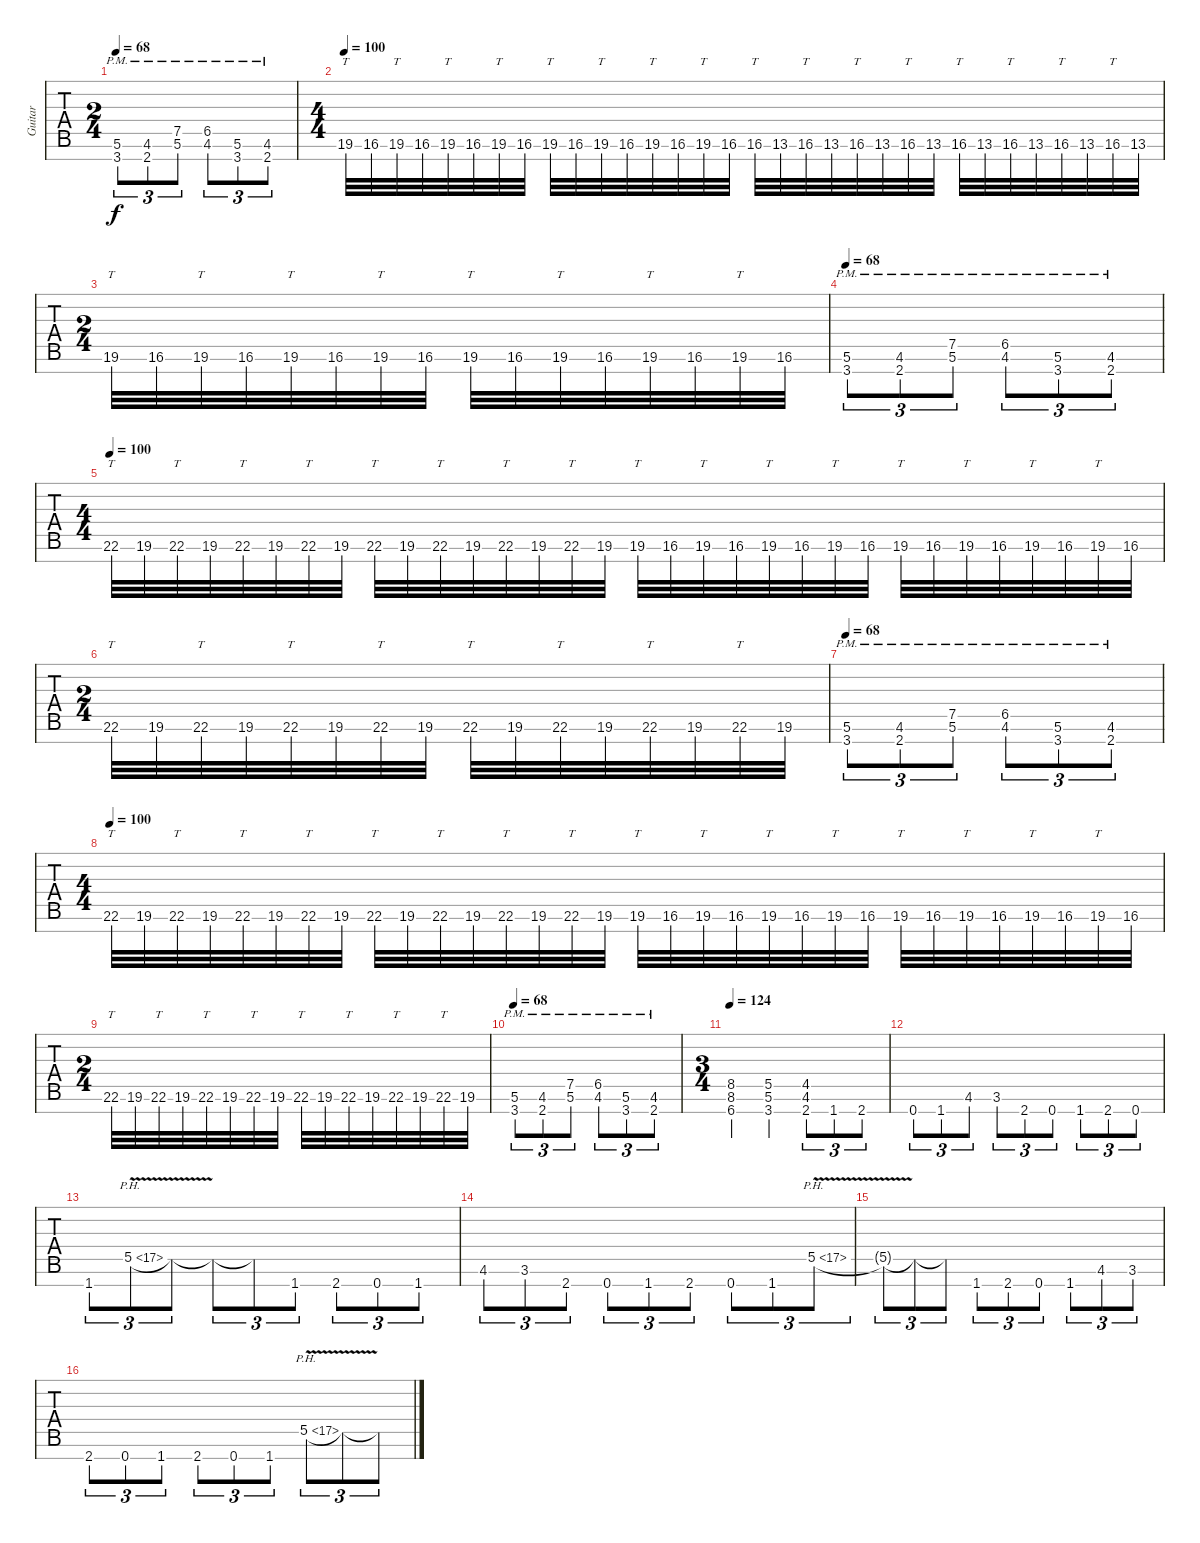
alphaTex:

\track ("Guitar" "Guitar") {instrument overdrivenguitar}
\staff {tabs}
\tuning (Eb4 Bb3 Gb3 Db3 Ab2 Eb2 Bb1) {hide}
\ts (2 4)
\tempo 68
\clef f4
\ks c
(5.6{pm} 3.7{pm}).8{tu (3 2) dy f} (4.6{pm} 2.7{pm}).8{tu (3 2)} (7.5{pm} 5.6{pm}).8{tu (3 2)} (6.5{pm} 4.6{pm}).8{tu (3 2)} (5.6{pm} 3.7{pm}).8{tu (3 2)} (4.6{pm} 2.7{pm}).8{tu (3 2)} |
\ts (4 4)
\tempo 100
19.6.32{tt} 16.6.32 19.6.32{tt} 16.6.32 19.6.32{tt} 16.6.32 19.6.32{tt} 16.6.32 19.6.32{tt} 16.6.32 19.6.32{tt} 16.6.32 19.6.32{tt} 16.6.32 19.6.32{tt} 16.6.32 16.6.32{tt} 13.6.32 16.6.32{tt} 13.6.32 16.6.32{tt} 13.6.32 16.6.32{tt} 13.6.32 16.6.32{tt} 13.6.32 16.6.32{tt} 13.6.32 16.6.32{tt} 13.6.32 16.6.32{tt} 13.6.32 |
\ts (2 4)
19.6.32{tt} 16.6.32 19.6.32{tt} 16.6.32 19.6.32{tt} 16.6.32 19.6.32{tt} 16.6.32 19.6.32{tt} 16.6.32 19.6.32{tt} 16.6.32 19.6.32{tt} 16.6.32 19.6.32{tt} 16.6.32 |
\tempo 68
(5.6{pm} 3.7{pm}).8{tu (3 2)} (4.6{pm} 2.7{pm}).8{tu (3 2)} (7.5{pm} 5.6{pm}).8{tu (3 2)} (6.5{pm} 4.6{pm}).8{tu (3 2)} (5.6{pm} 3.7{pm}).8{tu (3 2)} (4.6{pm} 2.7{pm}).8{tu (3 2)} |
\ts (4 4)
\tempo 100
22.6.32{tt} 19.6.32 22.6.32{tt} 19.6.32 22.6.32{tt} 19.6.32 22.6.32{tt} 19.6.32 22.6.32{tt} 19.6.32 22.6.32{tt} 19.6.32 22.6.32{tt} 19.6.32 22.6.32{tt} 19.6.32 19.6.32{tt} 16.6.32 19.6.32{tt} 16.6.32 19.6.32{tt} 16.6.32 19.6.32{tt} 16.6.32 19.6.32{tt} 16.6.32 19.6.32{tt} 16.6.32 19.6.32{tt} 16.6.32 19.6.32{tt} 16.6.32 |
\ts (2 4)
22.6.32{tt} 19.6.32 22.6.32{tt} 19.6.32 22.6.32{tt} 19.6.32 22.6.32{tt} 19.6.32 22.6.32{tt} 19.6.32 22.6.32{tt} 19.6.32 22.6.32{tt} 19.6.32 22.6.32{tt} 19.6.32 |
\tempo 68
(5.6{pm} 3.7{pm}).8{tu (3 2)} (4.6{pm} 2.7{pm}).8{tu (3 2)} (7.5{pm} 5.6{pm}).8{tu (3 2)} (6.5{pm} 4.6{pm}).8{tu (3 2)} (5.6{pm} 3.7{pm}).8{tu (3 2)} (4.6{pm} 2.7{pm}).8{tu (3 2)} |
\ts (4 4)
\tempo 100
22.6.32{tt} 19.6.32 22.6.32{tt} 19.6.32 22.6.32{tt} 19.6.32 22.6.32{tt} 19.6.32 22.6.32{tt} 19.6.32 22.6.32{tt} 19.6.32 22.6.32{tt} 19.6.32 22.6.32{tt} 19.6.32 19.6.32{tt} 16.6.32 19.6.32{tt} 16.6.32 19.6.32{tt} 16.6.32 19.6.32{tt} 16.6.32 19.6.32{tt} 16.6.32 19.6.32{tt} 16.6.32 19.6.32{tt} 16.6.32 19.6.32{tt} 16.6.32 |
\ts (2 4)
22.6.32{tt} 19.6.32 22.6.32{tt} 19.6.32 22.6.32{tt} 19.6.32 22.6.32{tt} 19.6.32 22.6.32{tt} 19.6.32 22.6.32{tt} 19.6.32 22.6.32{tt} 19.6.32 22.6.32{tt} 19.6.32 |
\tempo 68
(5.6{pm} 3.7{pm}).8{tu (3 2)} (4.6{pm} 2.7{pm}).8{tu (3 2)} (7.5{pm} 5.6{pm}).8{tu (3 2)} (6.5{pm} 4.6{pm}).8{tu (3 2)} (5.6{pm} 3.7{pm}).8{tu (3 2)} (4.6{pm} 2.7{pm}).8{tu (3 2)} |
\ts (3 4)
\tempo 124
(8.5 8.6 6.7).4 (5.5 5.6 3.7).4 (4.5 4.6 2.7).8{tu (3 2)} 1.7.8{tu (3 2)} 2.7.8{tu (3 2)} |
0.7.8{tu (3 2)} 1.7.8{tu (3 2)} 4.6.8{tu (3 2)} 3.6.8{tu (3 2)} 2.7.8{tu (3 2)} 0.7.8{tu (3 2)} 1.7.8{tu (3 2)} 2.7.8{tu (3 2)} 0.7.8{tu (3 2)} |
1.7.8{tu (3 2)} 5.5{ph 12 v}.8{tu (3 2)} 5.5{t}.8{tu (3 2)} 5.5{t}.8{tu (3 2)} 5.5{t}.8{tu (3 2)} 1.7.8{tu (3 2)} 2.7.8{tu (3 2)} 0.7.8{tu (3 2)} 1.7.8{tu (3 2)} |
4.6.8{tu (3 2)} 3.6.8{tu (3 2)} 2.7.8{tu (3 2)} 0.7.8{tu (3 2)} 1.7.8{tu (3 2)} 2.7.8{tu (3 2)} 0.7.8{tu (3 2)} 1.7.8{tu (3 2)} 5.5{ph 12 v}.8{tu (3 2)} |
5.5{t}.8{tu (3 2)} 5.5{t}.8{tu (3 2)} 5.5{t}.8{tu (3 2)} 1.7.8{tu (3 2)} 2.7.8{tu (3 2)} 0.7.8{tu (3 2)} 1.7.8{tu (3 2)} 4.6.8{tu (3 2)} 3.6.8{tu (3 2)} |
2.7.8{tu (3 2)} 0.7.8{tu (3 2)} 1.7.8{tu (3 2)} 2.7.8{tu (3 2)} 0.7.8{tu (3 2)} 1.7.8{tu (3 2)} 5.5{ph 12 v}.8{tu (3 2)} 5.5{t}.8{tu (3 2)} 5.5{t}.8{tu (3 2)}
